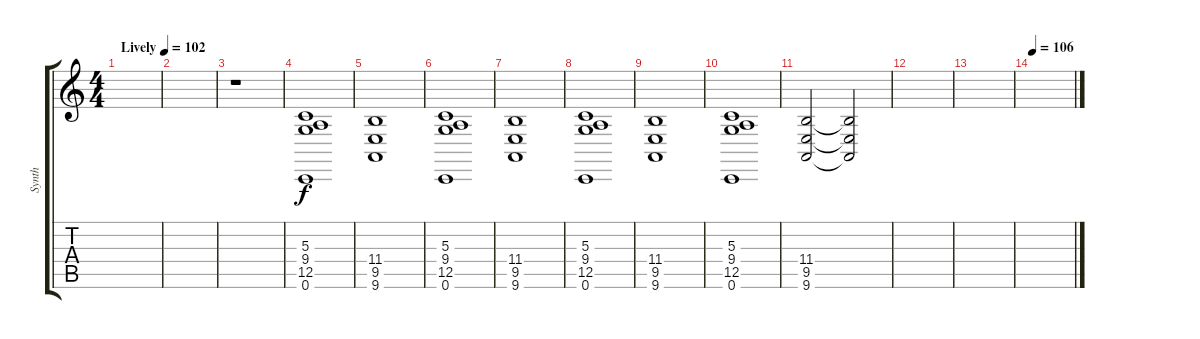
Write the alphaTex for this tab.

\track ("Synth" "Synth") {instrument stringensemble1}
\staff {score tabs}
\tuning (E4 C4 G3 C3 G2 C2) {hide}
\ts (4 4)
\tempo (102 "Lively")
\clef g2
\ks c
|
|
r.1 |
(5.3 9.4 12.5 0.6).1 |
(11.4 9.5 9.6).1 |
(5.3 9.4 12.5 0.6).1 |
(11.4 9.5 9.6).1 |
(5.3 9.4 12.5 0.6).1 |
(11.4 9.5 9.6).1 |
(5.3 9.4 12.5 0.6).1 |
(11.4 9.5 9.6).2 (11.4{t} 9.5{t} 9.6{t}).2 |
|
|
\tempo 106
